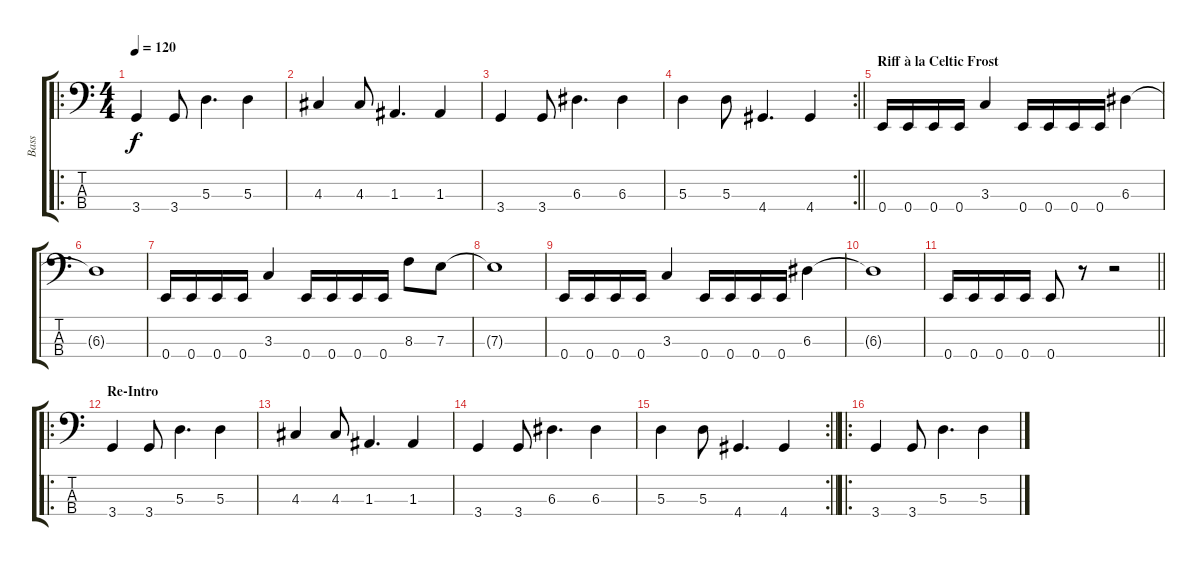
\track ("Bass" "Bass") {instrument electricbassfinger}
\staff {score tabs}
\tuning (G2 D2 A1 E1) {hide}
\ro
\ts (4 4)
\tempo 120
\clef f4
\ks c
3.4.4{dy f} 3.4.8 5.3.4{d} 5.3.4 |
4.3.4 4.3.8 1.3.4{d} 1.3.4 |
3.4.4 3.4.8 6.3.4{d} 6.3.4 |
\rc 2
\barLineRight lightlight
5.3.4 5.3.8 4.4.4{d} 4.4.4 |
\section ("" "Riff à la Celtic Frost")
0.4.16 0.4.16 0.4.16 0.4.16 3.3.4 0.4.16 0.4.16 0.4.16 0.4.16 6.3.4 |
6.3{t}.1 |
0.4.16 0.4.16 0.4.16 0.4.16 3.3.4 0.4.16 0.4.16 0.4.16 0.4.16 8.3.8 7.3.8 |
7.3{t}.1 |
0.4.16 0.4.16 0.4.16 0.4.16 3.3.4 0.4.16 0.4.16 0.4.16 0.4.16 6.3.4 |
6.3{t}.1 |
\barLineRight lightlight
0.4.16 0.4.16 0.4.16 0.4.16 0.4.8 r.8 r.2 |
\ro
\section ("" "Re-Intro")
3.4.4 3.4.8 5.3.4{d} 5.3.4 |
4.3.4 4.3.8 1.3.4{d} 1.3.4 |
3.4.4 3.4.8 6.3.4{d} 6.3.4 |
\rc 2
\barLineRight lightlight
5.3.4 5.3.8 4.4.4{d} 4.4.4 |
\ro
3.4.4 3.4.8 5.3.4{d} 5.3.4
